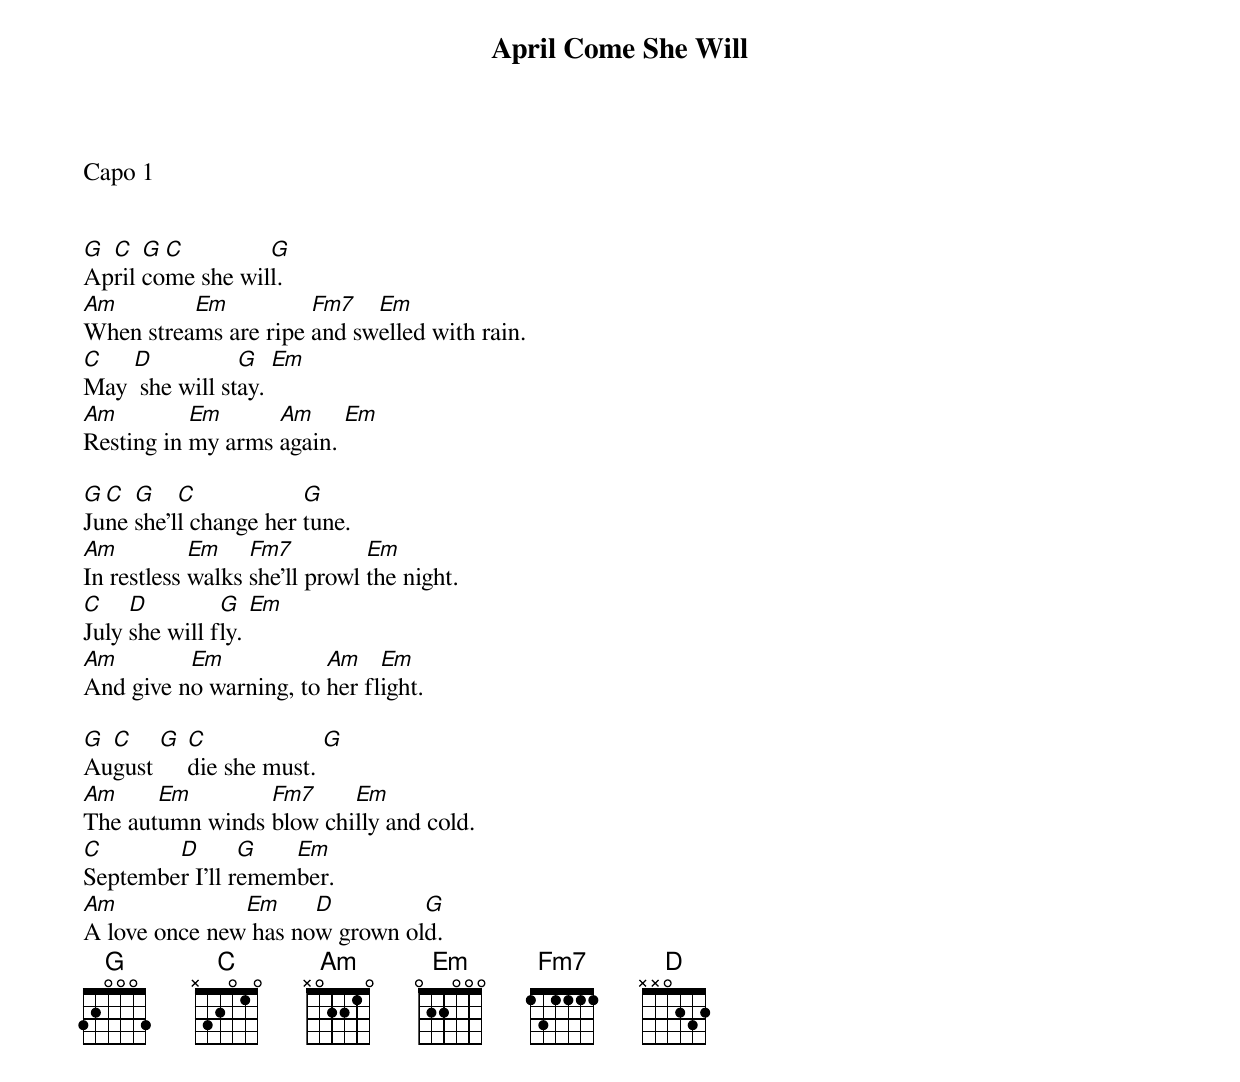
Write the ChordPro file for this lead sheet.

{title:April Come She Will}
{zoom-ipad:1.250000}
Capo 1


[G]Ap[C]ril [G]co[C]me she wil[G]l.
[Am]When strea[Em]ms are ripe [Fm7]and sw[Em]elled with rain.
[C]May [D] she will st[G]ay. [Em]
[Am]Resting in [Em]my arms [Am]again. [Em]

[G]Ju[C]ne [G]she'l[C]l change her [G]tune.
[Am]In restless [Em]walks [Fm7]she'll prowl [Em]the night.
[C]July [D]she will f[G]ly. [Em]
[Am]And give n[Em]o warning, to [Am]her fl[Em]ight.

[G]Au[C]gust [G] [C]die she must. [G]
[Am]The aut[Em]umn winds [Fm7]blow chi[Em]lly and cold.
[C]Septembe[D]r I'll r[G]emem[Em]ber.
[Am]A love once new[Em] has no[D]w grown ol[G]d.
